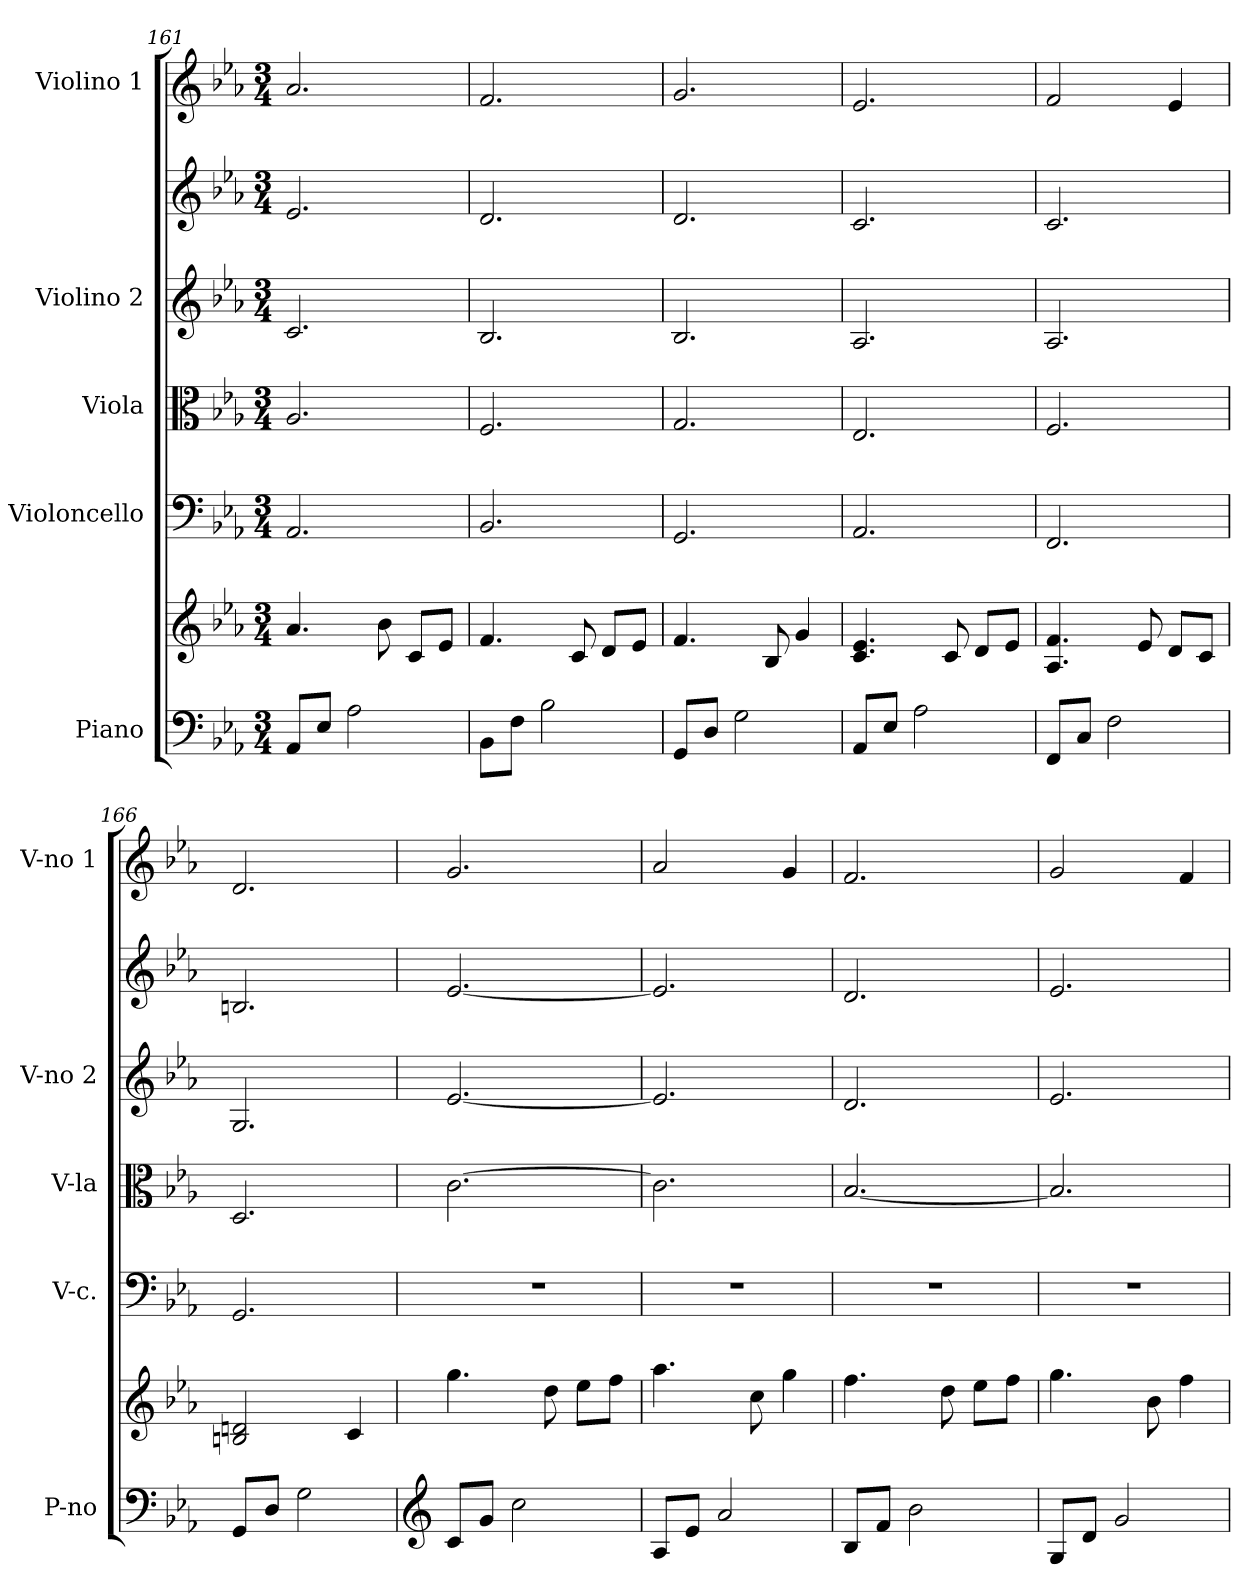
**kern	**kern	**kern	**kern	**kern	**kern	**kern
*part5	*part5	*part4	*part3	*part2	*part2	*part1
*staff7	*staff6	*staff5	*staff4	*staff3	*staff2	*staff1
*I"Piano	*	*I"Violoncello	*I"Viola	*I"Violino 2	*	*I"Violino 1
*I'P-no	*	*I'V-c.	*I'V-la	*I'V-no 2	*	*I'V-no 1
!!LO:PB:g=z
*clefF4	*clefG2	*clefF4	*clefC3	*clefG2	*clefG2	*clefG2
*k[b-e-a-]	*k[b-e-a-]	*k[b-e-a-]	*k[b-e-a-]	*k[b-e-a-]	*k[b-e-a-]	*k[b-e-a-]
*M3/4	*M3/4	*M3/4	*M3/4	*M3/4	*M3/4	*M3/4
=161	=161	=161	=161	=161	=161	=161
8AA-/L	4.a-/	2.AA-/	2.A-/	2.c/	2.e-/	2.a-/
8E-/J	.	.	.	.	.	.
2A-\	.	.	.	.	.	.
.	8b-\	.	.	.	.	.
.	8c/L	.	.	.	.	.
.	8e-/J	.	.	.	.	.
=162	=162	=162	=162	=162	=162	=162
8BB-\L	4.f/	2.BB-/	2.F/	2.B-/	2.d/	2.f/
8F\J	.	.	.	.	.	.
2B-\	.	.	.	.	.	.
.	8c/	.	.	.	.	.
.	8d/L	.	.	.	.	.
.	8e-/J	.	.	.	.	.
=163	=163	=163	=163	=163	=163	=163
8GG/L	4.f/	2.GG/	2.G/	2.B-/	2.d/	2.g/
8D/J	.	.	.	.	.	.
2G\	.	.	.	.	.	.
.	8B-/	.	.	.	.	.
.	4g/	.	.	.	.	.
=164	=164	=164	=164	=164	=164	=164
8AA-/L	4.c/ 4.e-/	2.AA-/	2.E-/	2.A-/	2.c/	2.e-/
8E-/J	.	.	.	.	.	.
2A-\	.	.	.	.	.	.
.	8c/	.	.	.	.	.
.	8d/L	.	.	.	.	.
.	8e-/J	.	.	.	.	.
=165	=165	=165	=165	=165	=165	=165
8FF/L	4.A-/ 4.f/	2.FF/	2.F/	2.A-/	2.c/	2f/
8C/J	.	.	.	.	.	.
2F\	.	.	.	.	.	.
.	8e-/	.	.	.	.	.
.	8d/L	.	.	.	.	4e-/
.	8c/J	.	.	.	.	.
=166	=166	=166	=166	=166	=166	=166
8GG/L	2Bn/ 2dn/	2.GG/	2.D/	2.G/	2.Bn/	2.d/
8D/J	.	.	.	.	.	.
2G\	.	.	.	.	.	.
.	4c/	.	.	.	.	.
!!LO:PB:g=z
=167	=167	=167	=167	=167	=167	=167
*clefG2	*	*	*	*	*	*
8c/L	4.gg\	2.r	[2.c\	[2.e-/	[2.e-/	2.g/
8g/J	.	.	.	.	.	.
2cc\	.	.	.	.	.	.
.	8dd\	.	.	.	.	.
.	8ee-\L	.	.	.	.	.
.	8ff\J	.	.	.	.	.
=168	=168	=168	=168	=168	=168	=168
8A-/L	4.aa-\	2.r	2.c\]	2.e-/]	2.e-/]	2a-/
8e-/J	.	.	.	.	.	.
2a-/	.	.	.	.	.	.
.	8cc\	.	.	.	.	.
.	4gg\	.	.	.	.	4g/
=169	=169	=169	=169	=169	=169	=169
8B-/L	4.ff\	2.r	[2.B-/	2.d/	2.d/	2.f/
8f/J	.	.	.	.	.	.
2b-\	.	.	.	.	.	.
.	8dd\	.	.	.	.	.
.	8ee-\L	.	.	.	.	.
.	8ff\J	.	.	.	.	.
=170	=170	=170	=170	=170	=170	=170
8G/L	4.gg\	2.r	2.B-/]	2.e-/	2.e-/	2g/
8d/J	.	.	.	.	.	.
2g/	.	.	.	.	.	.
.	8b-\	.	.	.	.	.
.	4ff\	.	.	.	.	4f/
=	=	=	=	=	=	=
*-	*-	*-	*-	*-	*-	*-
